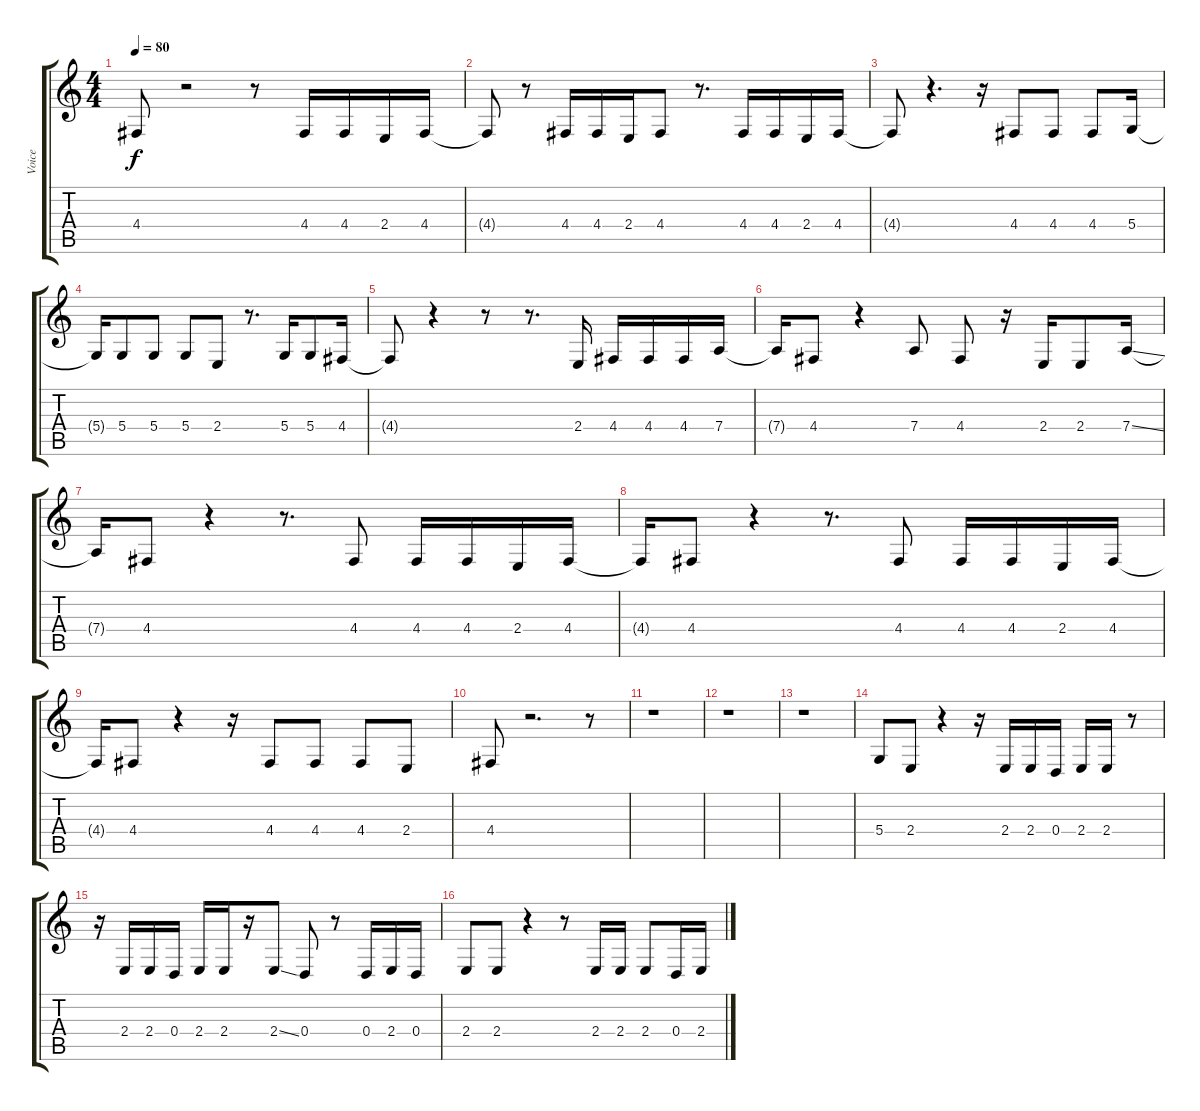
\track ("Voice" "Voice") {instrument lead6voice}
\staff {score tabs}
\tuning (E4 B3 G3 D3 A2 E2) {hide}
\ts (4 4)
\tempo 80
\clef g2
\ks c
4.4{t}.8{dy f} r.2 r.8 4.4.16 4.4.16 2.4.16 4.4.16 |
4.4{t}.8 r.8 4.4.16 4.4.16 2.4.16 4.4.8 r.8{d} 4.4.16 4.4.16 2.4.16 4.4.16 |
4.4{t}.8 r.4{d} r.16 4.4.8 4.4.8 4.4.8 5.4.16 |
5.4{t}.16 5.4.8 5.4.8 5.4.8 2.4.8 r.8{d} 5.4.16 5.4.8 4.4.16 |
4.4{t}.8 r.4 r.8 r.8{d} 2.4.16 4.4.16 4.4.16 4.4.16 7.4.16 |
7.4{t}.16 4.4.8 r.4 7.4.8 4.4.8 r.16 2.4.16 2.4.8 7.4{ss}.16 |
7.4{t}.16 4.4.8 r.4 r.8{d} 4.4.8 4.4.16 4.4.16 2.4.16 4.4.16 |
4.4{t}.16 4.4.8 r.4 r.8{d} 4.4.8 4.4.16 4.4.16 2.4.16 4.4.16 |
4.4{t}.16 4.4.8 r.4 r.16 4.4.8 4.4.8 4.4.8 2.4.8 |
4.4.8 r.2{d} r.8 |
r.1 |
r.1 |
r.1 |
5.4.8 2.4.8 r.4 r.16 2.4.16 2.4.16 0.4.16 2.4.16 2.4.16 r.8 |
r.16 2.4.16 2.4.16 0.4.16 2.4.16 2.4.16 r.16 2.4{ss}.8 0.4.8 r.8 0.4.16 2.4.16 0.4.16 |
2.4.8 2.4.8 r.4 r.8 2.4.16 2.4.16 2.4.8 0.4.16 2.4.16
